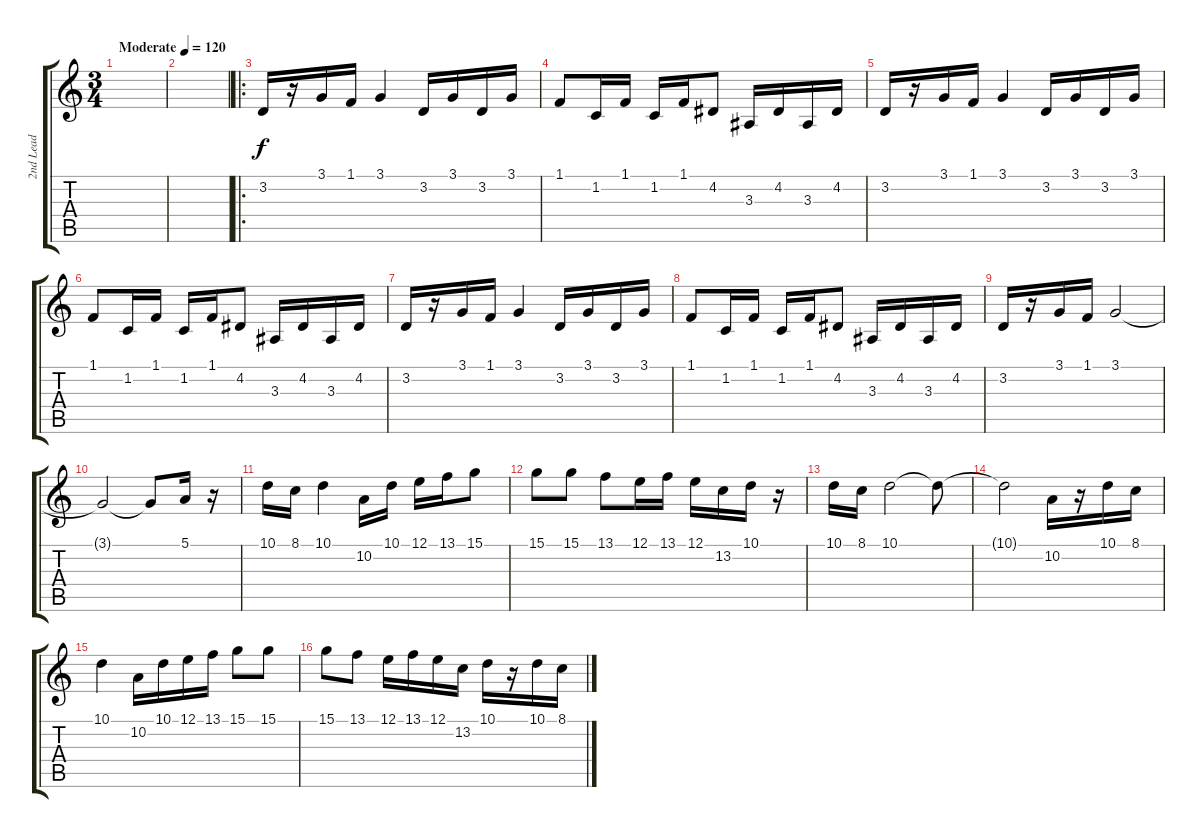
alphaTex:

\track ("2nd Lead " "2nd Lead ") {instrument tuba}
\staff {score tabs}
\tuning (E4 B3 G3 D3 A2 E2) {hide}
\ts (3 4)
\tempo (120 "Moderate")
\clef g2
\ks c
|
|
\ro
3.2.16 r.16 3.1.16 1.1.16 3.1.4 3.2.16 3.1.16 3.2.16 3.1.16 |
1.1.8 1.2.16 1.1.16 1.2.16 1.1.16 4.2.8 3.3.16 4.2.16 3.3.16 4.2.16 |
3.2.16 r.16 3.1.16 1.1.16 3.1.4 3.2.16 3.1.16 3.2.16 3.1.16 |
1.1.8 1.2.16 1.1.16 1.2.16 1.1.16 4.2.8 3.3.16 4.2.16 3.3.16 4.2.16 |
3.2.16 r.16 3.1.16 1.1.16 3.1.4 3.2.16 3.1.16 3.2.16 3.1.16 |
1.1.8 1.2.16 1.1.16 1.2.16 1.1.16 4.2.8 3.3.16 4.2.16 3.3.16 4.2.16 |
3.2.16 r.16 3.1.16 1.1.16 3.1.2 |
3.1{t}.2 3.1{t}.8 5.1.16 r.16 |
10.1.16 8.1.16 10.1.4 10.2.16 10.1.16 12.1.16 13.1.16 15.1.8 |
15.1.8 15.1.8 13.1.8 12.1.16 13.1.16 12.1.16 13.2.16 10.1.16 r.16 |
10.1.16 8.1.16 10.1.2 10.1{t}.8 |
10.1{t}.2 10.2.16 r.16 10.1.16 8.1.16 |
10.1.4 10.2.16 10.1.16 12.1.16 13.1.16 15.1.8 15.1.8 |
15.1.8 13.1.8 12.1.16 13.1.16 12.1.16 13.2.16 10.1.16 r.16 10.1.16 8.1.16
